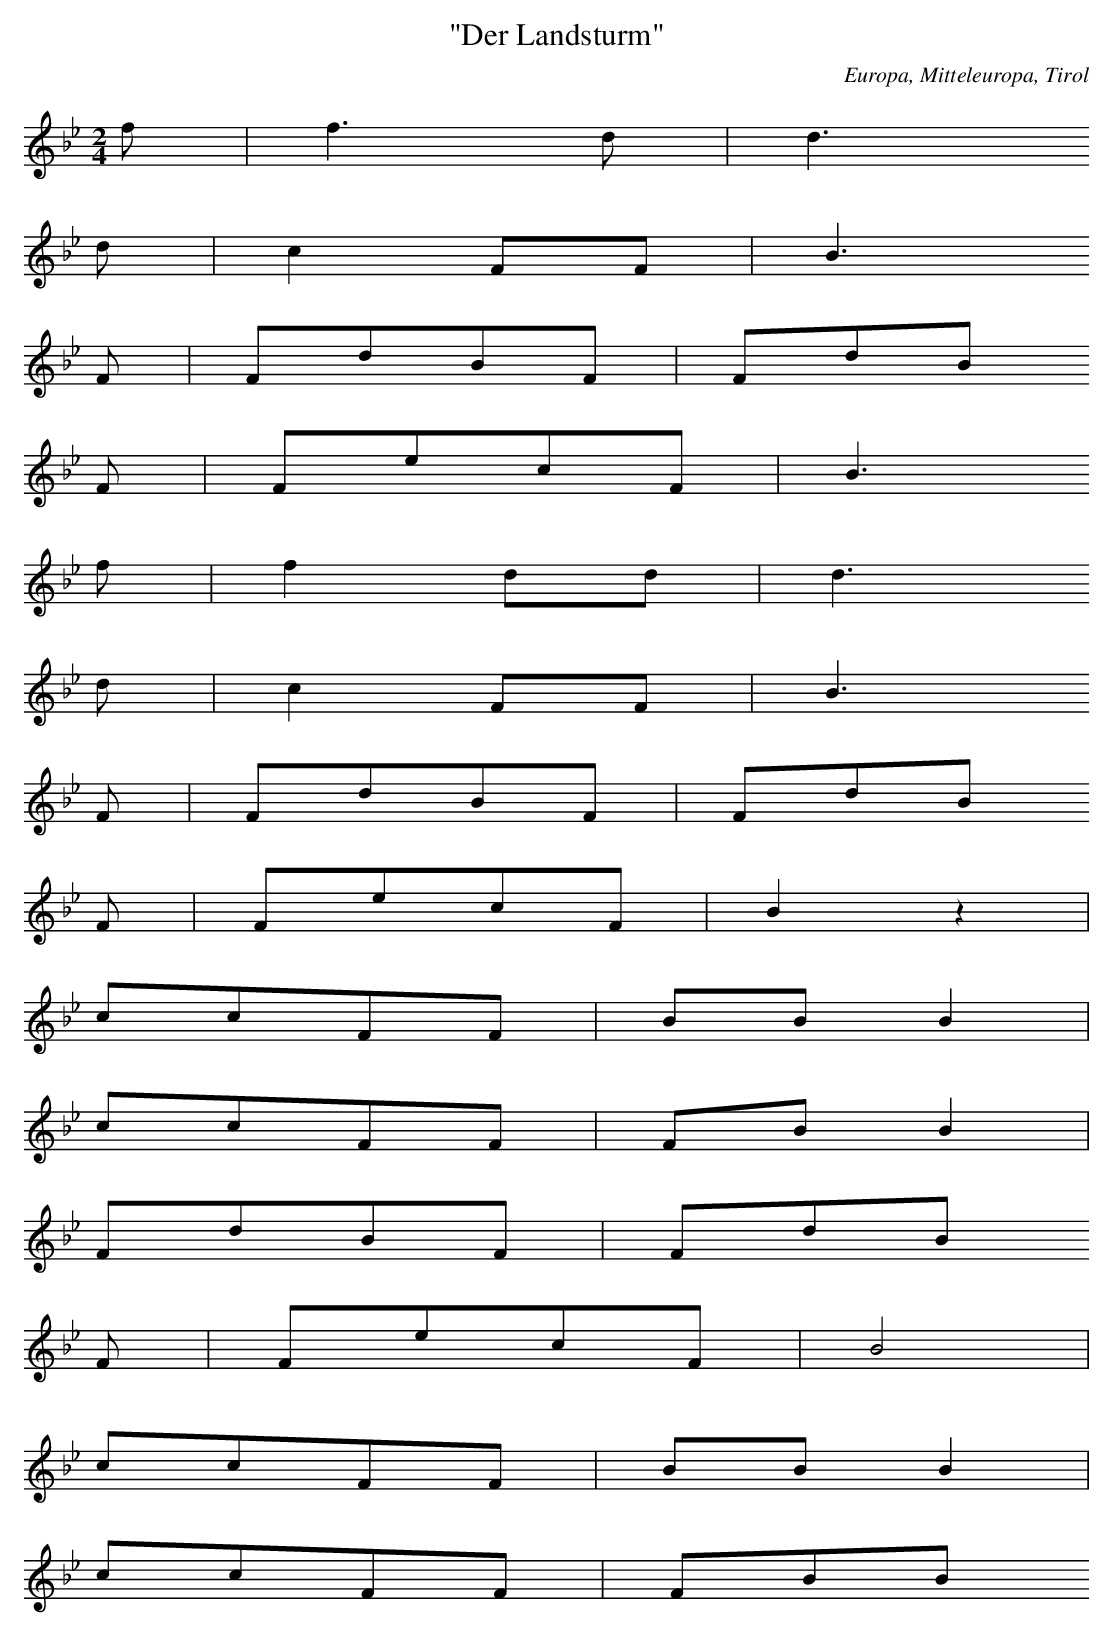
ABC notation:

X:1
T: "Der Landsturm"
O: Europa, Mitteleuropa, Tirol
M: 2/4
L: 1/8
K: Bb
f | f3d | d3
d | c2FF | B3
F | FdBF | FdB
F | FecF | B3
f | f2dd | d3
d | c2FF | B3
F | FdBF | FdB
F | FecF | B2z2 |
ccFF | BBB2 |
ccFF | FBB2 |
FdBF | FdB
F | FecF | B4 |
ccFF | BBB2 |
ccFF | FBB
